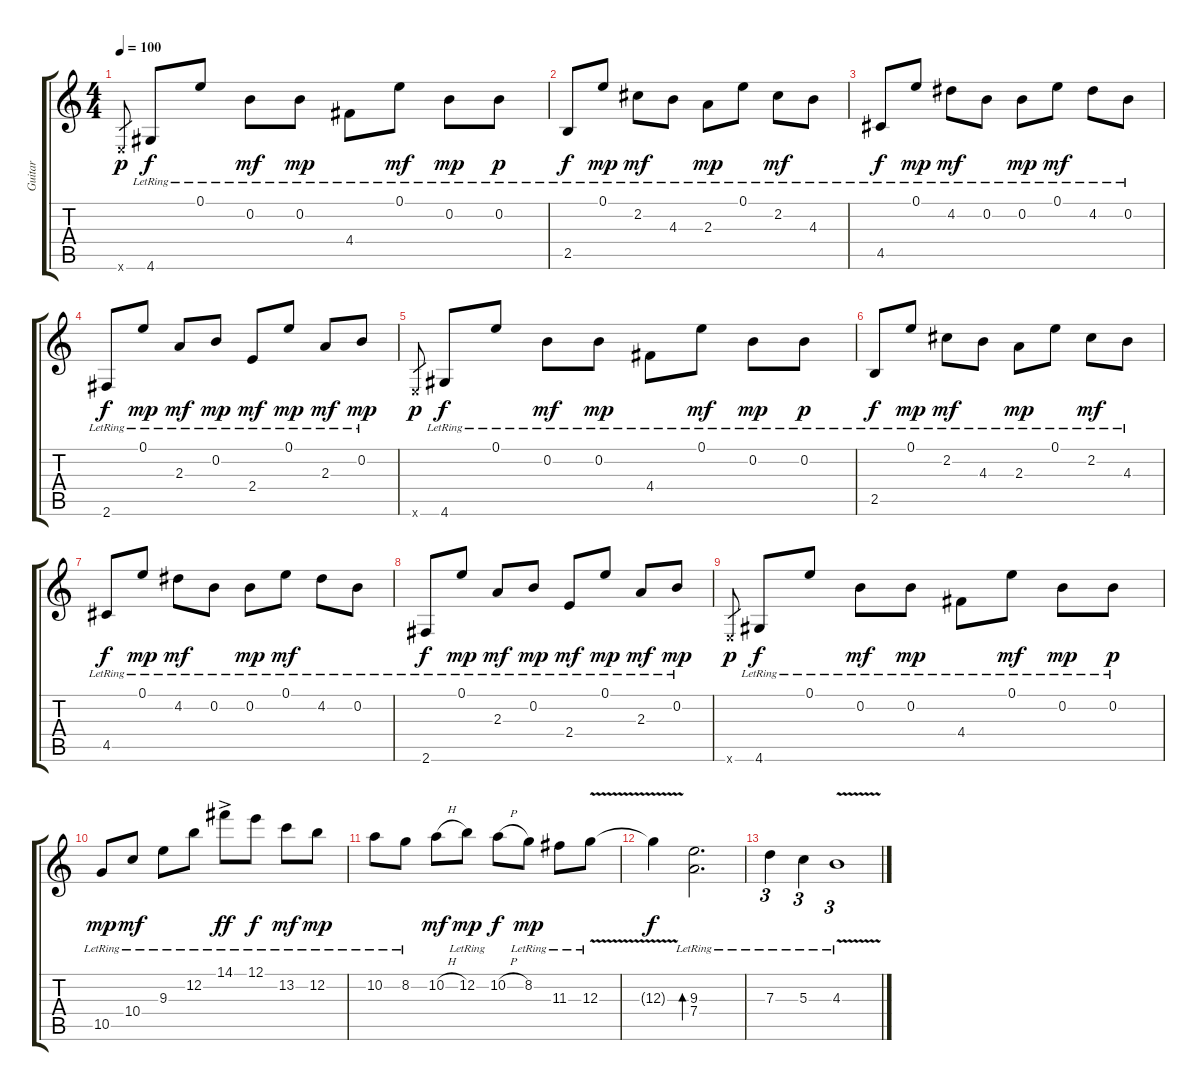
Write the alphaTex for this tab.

\track ("Guitar" "Guitar") {instrument acousticguitarsteel}
\staff {score tabs}
\tuning (E4 B3 G3 D3 A2 E2) {hide}
\ts (4 4)
\tempo 100
\clef g2
\ks c
0.6{x}.8{gr dy p} 4.6{lr}.8{dy f} 0.1{lr}.8 0.2{lr}.8{dy mf} 0.2{lr}.8{dy mp} 4.4{lr}.8 0.1{lr}.8{dy mf} 0.2{lr}.8{dy mp} 0.2{lr}.8{dy p} |
2.5{lr}.8{dy f} 0.1{lr}.8{dy mp} 2.2{lr}.8{dy mf} 4.3{lr}.8 2.3{lr}.8{dy mp} 0.1{lr}.8 2.2{lr}.8{dy mf} 4.3{lr}.8 |
4.5{lr}.8{dy f} 0.1{lr}.8{dy mp} 4.2{lr}.8{dy mf} 0.2{lr}.8 0.2{lr}.8{dy mp} 0.1{lr}.8{dy mf} 4.2{lr}.8 0.2{lr}.8 |
2.6{lr}.8{dy f} 0.1{lr}.8{dy mp} 2.3{lr}.8{dy mf} 0.2{lr}.8{dy mp} 2.4{lr}.8{dy mf} 0.1{lr}.8{dy mp} 2.3{lr}.8{dy mf} 0.2{lr}.8{dy mp} |
0.6{x}.8{gr dy p} 4.6{lr}.8{dy f} 0.1{lr}.8 0.2{lr}.8{dy mf} 0.2{lr}.8{dy mp} 4.4{lr}.8 0.1{lr}.8{dy mf} 0.2{lr}.8{dy mp} 0.2{lr}.8{dy p} |
2.5{lr}.8{dy f} 0.1{lr}.8{dy mp} 2.2{lr}.8{dy mf} 4.3{lr}.8 2.3{lr}.8{dy mp} 0.1{lr}.8 2.2{lr}.8{dy mf} 4.3{lr}.8 |
4.5{lr}.8{dy f} 0.1{lr}.8{dy mp} 4.2{lr}.8{dy mf} 0.2{lr}.8 0.2{lr}.8{dy mp} 0.1{lr}.8{dy mf} 4.2{lr}.8 0.2{lr}.8 |
2.6{lr}.8{dy f} 0.1{lr}.8{dy mp} 2.3{lr}.8{dy mf} 0.2{lr}.8{dy mp} 2.4{lr}.8{dy mf} 0.1{lr}.8{dy mp} 2.3{lr}.8{dy mf} 0.2{lr}.8{dy mp} |
0.6{x}.8{gr dy p} 4.6{lr}.8{dy f} 0.1{lr}.8 0.2{lr}.8{dy mf} 0.2{lr}.8{dy mp} 4.4{lr}.8 0.1{lr}.8{dy mf} 0.2{lr}.8{dy mp} 0.2{lr}.8{dy p} |
10.5{lr}.8{dy mp} 10.4{lr}.8{dy mf} 9.3{lr}.8 12.2{lr}.8 14.1{ac lr}.8{dy ff} 12.1{lr}.8{dy f} 13.2{lr}.8{dy mf} 12.2{lr}.8{dy mp} |
10.2{lr}.8 8.2{lr}.8 10.2{h}.8{dy mf} 12.2{lr}.8{dy mp} 10.2{h}.8{dy f} 8.2{lr}.8{dy mp} 11.3{lr}.8 12.3{v lr}.8 |
12.3{t}.4{dy f} (9.3{lr} 7.4{lr}).2{d bd 480} |
7.3{lr}.4{tu (3 2)} 5.3{lr}.4{tu (3 2)} 4.3{v lr}.1{tu (3 2)}
